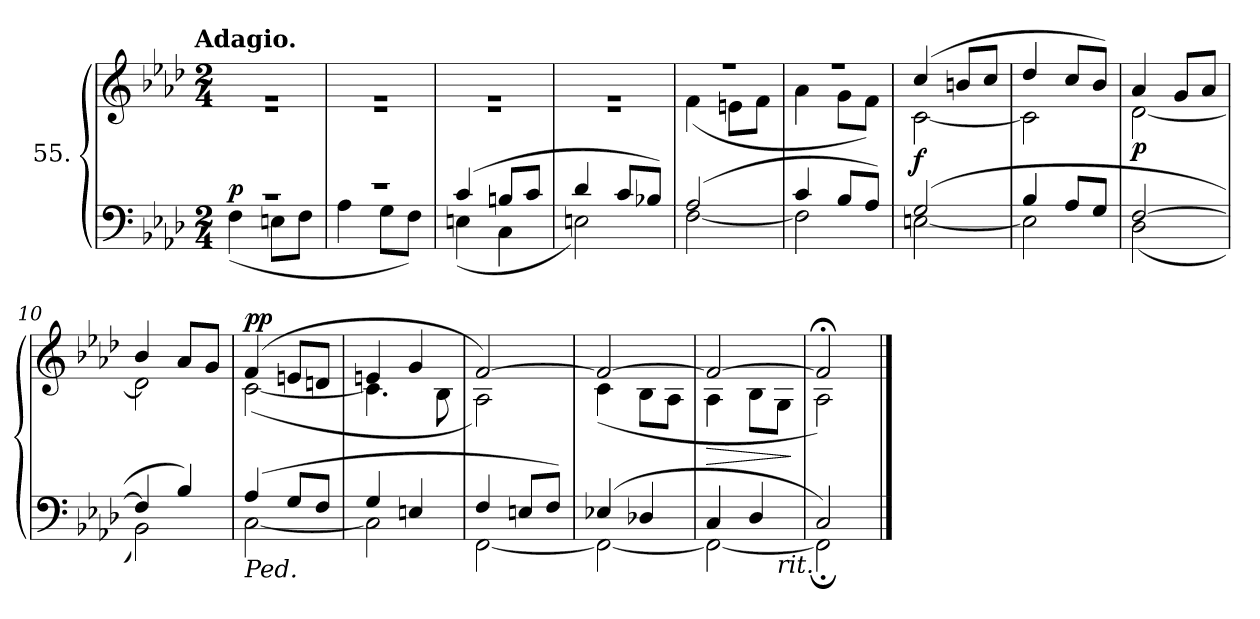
**kern	**kern	**dynam
*part1	*part1	*part1
*staff2	*staff1	*staff1/2
*I"55.	*	*
*clefF4	*clefG2	*
*k[b-e-a-d-]	*k[b-e-a-d-]	*
!!LO:TX:omd:t=Adagio.
*M2/4	*M2/4	*
=1	=1	=1
*^	*^	*
!	!	!	!	!LO:DY:a=2
2r	(4F\	2rg	2r	p
.	8En\L	.	.	.
.	8F\J	.	.	.
=2	=2	=2	=2	=2
2r	4A-\	2rg	2r	.
.	8G\L	.	.	.
.	8F\J)	.	.	.
=3	=3	=3	=3	=3
(4c/	(4En\	2rg	2r	.
8Bn/L	4C\	.	.	.
8c/J	.	.	.	.
=4	=4	=4	=4	=4
4d-/	2En\)	2rg	2r	.
8c/L	.	.	.	.
8B-X/J)	.	.	.	.
=5	=5	=5	=5	=5
(2A-/	[2F\	2rff	(4f\	.
.	.	.	8en\L	.
.	.	.	8f\J	.
=6	=6	=6	=6	=6
4c/	2F\]	2rff	4a-\	.
8B-/L	.	.	8g\L	.
8A-/J)	.	.	8f\J)	.
=7	=7	=7	=7	=7
(2G/	[2En\	(4cc/	[2c\	f
.	.	8bn/L	.	.
.	.	8cc/J	.	.
=8	=8	=8	=8	=8
4B-/	2E\]	4dd-/	2c\]	.
8A-/L	.	8cc/L	.	.
8G/J	.	8b-/J)	.	.
=9	=9	=9	=9	=9
[2F/	(2D-\	4a-/	[2d-\	p
.	.	8g/L	.	.
.	.	8a-/J	.	.
=10	=10	=10	=10	=10
4F/]	2BB-\)	4b-/	2d-\]	.
4B-/)	.	8a-/L	.	.
.	.	8g/J	.	.
=11	=11	=11	=11	=11
!LO:TX:b:i:t=Ped.	!	!	!	!
!	!	!	!	!LO:DY:a
(4A-/	[2C\	(4f/	([2c\	pp
8G/L	.	8en/L	.	.
8F/J	.	8dn/J	.	.
=12	=12	=12	=12	=12
4G/	2C\]	4en/	4.c\]	.
4En/	.	4g/	.	.
.	.	.	8B-\	.
=13	=13	=13	=13	=13
4F/	[2FF\	[2f/)	2A-\)	.
8En/L	.	.	.	.
8F/J)	.	.	.	.
=14	=14	=14	=14	=14
(4E-X/	2FF\_	2f/_	(4c\	.
4D-X/	.	.	8B-\L	.
.	.	.	8A-\J	.
=15	=15	=15	=15	=15
*	*^	*	*	*
4C/	2FF\_	4.ryy	2f/_	4A-\	>
4D-/	.	.	.	8B-\L	.
!	!	!LO:TX:b:i:t=rit.	!	!	!
.	.	8ryy	.	8G\J	.
*	*	*	*v	*v	*
.	.	.	.	]
*	*v	*v	*	*
=16	=16	=16	=16
*	*	*^	*
2C/)	2FF;<\]	2f;</]	2A-\)	.
*v	*v	*	*	*
*	*v	*v	*
==	==	==
*-	*-	*-
